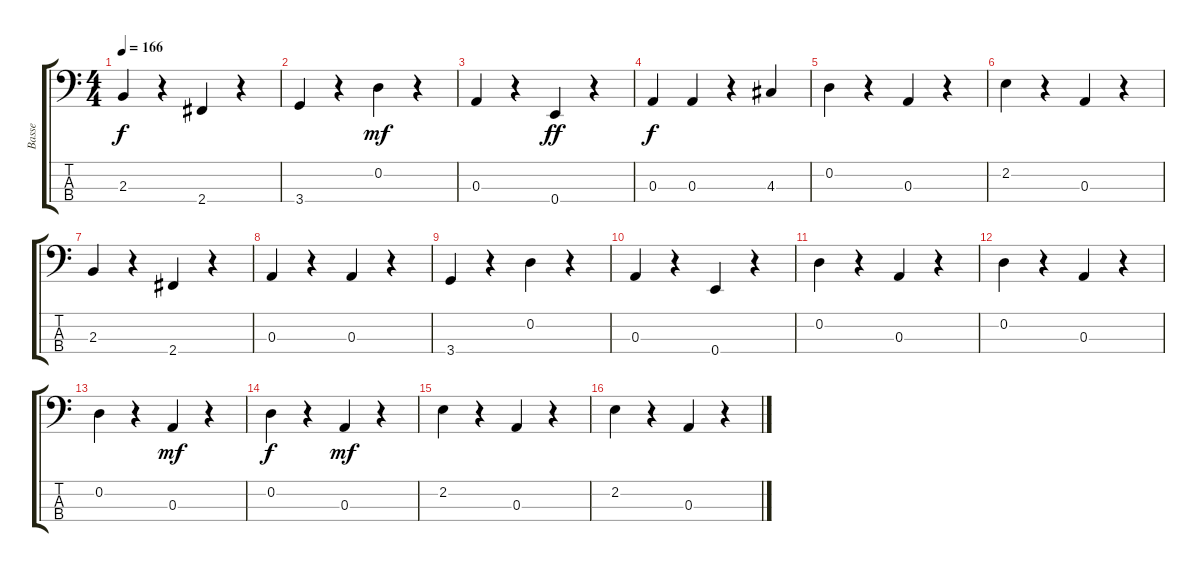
\track ("Basse" "Basse") {instrument acousticbass}
\staff {score tabs}
\tuning (G2 D2 A1 E1) {hide}
\ts (4 4)
\tempo 166
\clef f4
\ks c
2.3.4{dy f} r.4 2.4.4 r.4 |
3.4.4 r.4 0.2.4{dy mf} r.4 |
0.3.4 r.4 0.4.4{dy ff} r.4 |
0.3.4{dy f} 0.3.4 r.4 4.3.4 |
0.2.4 r.4 0.3.4 r.4 |
2.2.4 r.4 0.3.4 r.4 |
2.3.4 r.4 2.4.4 r.4 |
0.3.4 r.4 0.3.4 r.4 |
3.4.4 r.4 0.2.4 r.4 |
0.3.4 r.4 0.4.4 r.4 |
0.2.4 r.4 0.3.4 r.4 |
0.2.4 r.4 0.3.4 r.4 |
0.2.4 r.4 0.3.4{dy mf} r.4 |
0.2.4{dy f} r.4 0.3.4{dy mf} r.4 |
2.2.4 r.4 0.3.4 r.4 |
2.2.4 r.4 0.3.4 r.4
